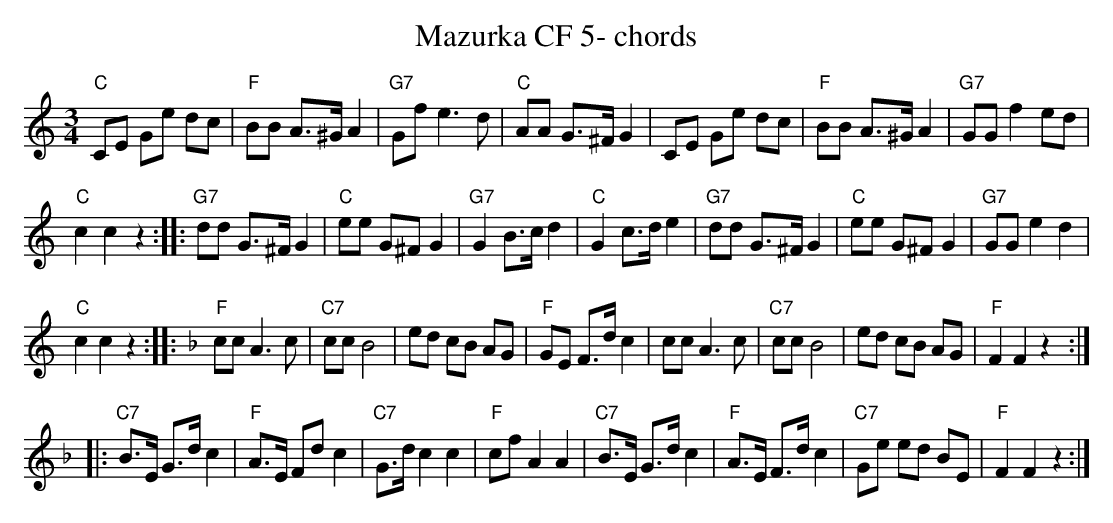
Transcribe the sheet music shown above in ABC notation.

X:1
T:Mazurka CF 5- chords
M:3/4
L:1/8
K:Cmaj%%MIDI gchordon
"C"CE Ge dc | "F"BB A>^G A2 | "G7"Gf e3d | "C"AA G>^F G2 | CE Ge dc | "F"BB A>^G A2 | "G7"GG f2 ed |
"C"c2c2z2 :: "G7"dd G>^F G2 | "C"ee G^F G2 | "G7"G2 B>c d2 | "C"G2 c>d e2 | "G7"dd G>^F G2 | "C"ee G^F G2 | "G7"GG e2d2 |
"C"c2c2z2 :: [K:Fmaj] "F"cc A3c | "C7"cc B4 | ed cB AG | "F"GE F>d c2 | cc A3c | "C7"cc B4 | ed cB AG | "F"F2F2 z2 :|
|: "C7"B>E G>d c2 | "F"A>E Fd c2 | "C7"G>d c2c2 | "F"cf A2A2 | "C7"B>E G>d c2 | "F"A>E F>d c2 | "C7"Ge ed BE | "F"F2F2z2 :|
